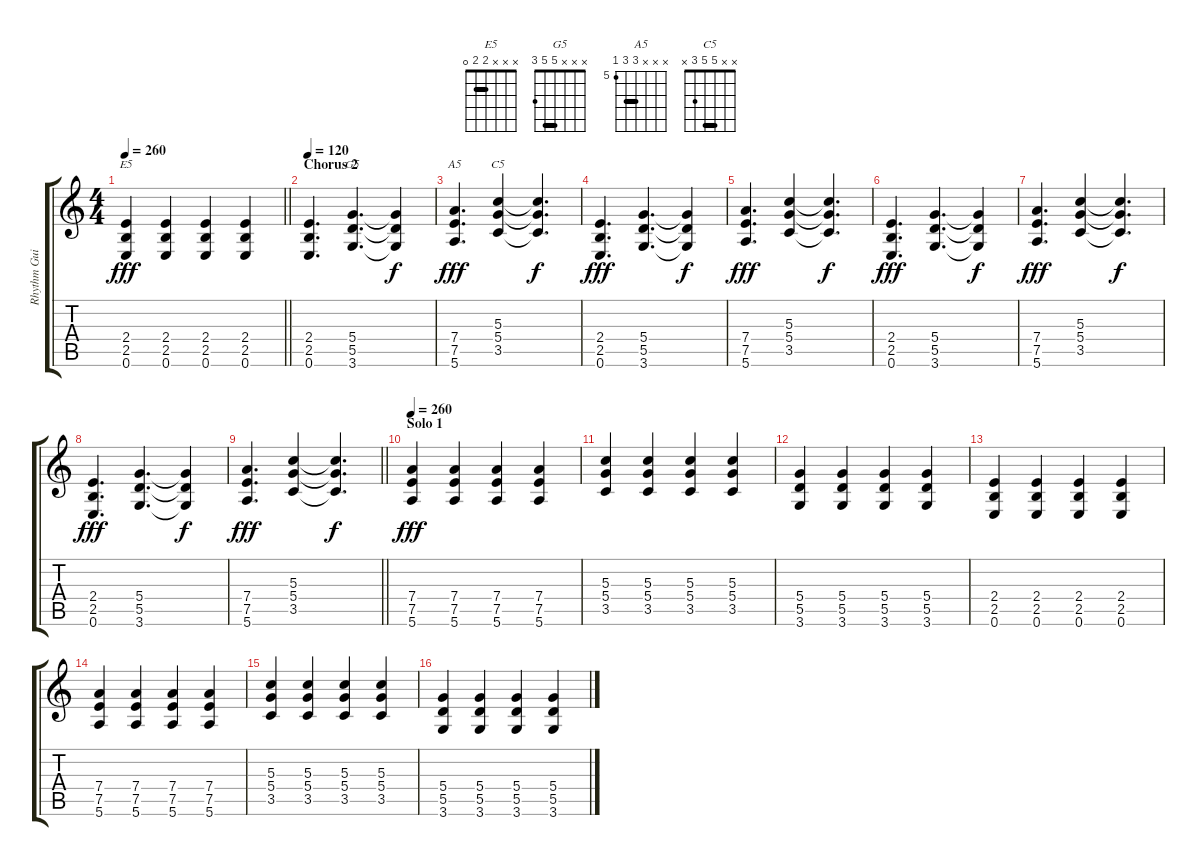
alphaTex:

\track ("Rhythm Guitar" "Rhythm Gui") {instrument distortionguitar}
\staff {score tabs}
\tuning (E4 B3 G3 D3 A2 E2) {hide}
\chord ("E5" x x x 2 2 0) {barre 2}
\chord ("G5" x x x 5 5 3) {barre 5}
\chord ("A5" x x x 7 7 5) {firstfret 5 barre 7}
\chord ("C5" x x 5 5 3 x) {barre 5}
\ts (4 4)
\tempo 260
\clef g2
\barLineRight lightlight
\ks c
(2.4 2.5 0.6).4{ch "E5" dy fff} (2.4 2.5 0.6).4 (2.4 2.5 0.6).4 (2.4 2.5 0.6).4 |
\section ("" "Chorus 2")
\tempo 120
(2.4 2.5 0.6).4{d volume 8 instrument distortionguitar} (5.4 5.5 3.6).4{d ch "G5"} (5.4{t} 5.5{t} 3.6{t}).4{dy f} |
(7.4 7.5 5.6).4{d ch "A5" dy fff} (5.3 5.4 3.5).4{ch "C5"} (5.3{t} 5.4{t} 3.5{t}).4{d dy f} |
(2.4 2.5 0.6).4{d dy fff} (5.4 5.5 3.6).4{d} (5.4{t} 5.5{t} 3.6{t}).4{dy f} |
(7.4 7.5 5.6).4{d dy fff} (5.3 5.4 3.5).4 (5.3{t} 5.4{t} 3.5{t}).4{d dy f} |
(2.4 2.5 0.6).4{d dy fff} (5.4 5.5 3.6).4{d} (5.4{t} 5.5{t} 3.6{t}).4{dy f} |
(7.4 7.5 5.6).4{d dy fff} (5.3 5.4 3.5).4 (5.3{t} 5.4{t} 3.5{t}).4{d dy f} |
(2.4 2.5 0.6).4{d dy fff} (5.4 5.5 3.6).4{d} (5.4{t} 5.5{t} 3.6{t}).4{dy f} |
\barLineRight lightlight
(7.4 7.5 5.6).4{d dy fff} (5.3 5.4 3.5).4 (5.3{t} 5.4{t} 3.5{t}).4{d dy f} |
\section ("" "Solo 1")
\tempo 260
(7.4 7.5 5.6).4{dy fff volume 10} (7.4 7.5 5.6).4 (7.4 7.5 5.6).4 (7.4 7.5 5.6).4 |
(5.3 5.4 3.5).4 (5.3 5.4 3.5).4 (5.3 5.4 3.5).4 (5.3 5.4 3.5).4 |
(5.4 5.5 3.6).4 (5.4 5.5 3.6).4 (5.4 5.5 3.6).4 (5.4 5.5 3.6).4 |
(2.4 2.5 0.6).4 (2.4 2.5 0.6).4 (2.4 2.5 0.6).4 (2.4 2.5 0.6).4 |
(7.4 7.5 5.6).4 (7.4 7.5 5.6).4 (7.4 7.5 5.6).4 (7.4 7.5 5.6).4 |
(5.3 5.4 3.5).4 (5.3 5.4 3.5).4 (5.3 5.4 3.5).4 (5.3 5.4 3.5).4 |
(5.4 5.5 3.6).4 (5.4 5.5 3.6).4 (5.4 5.5 3.6).4 (5.4 5.5 3.6).4
